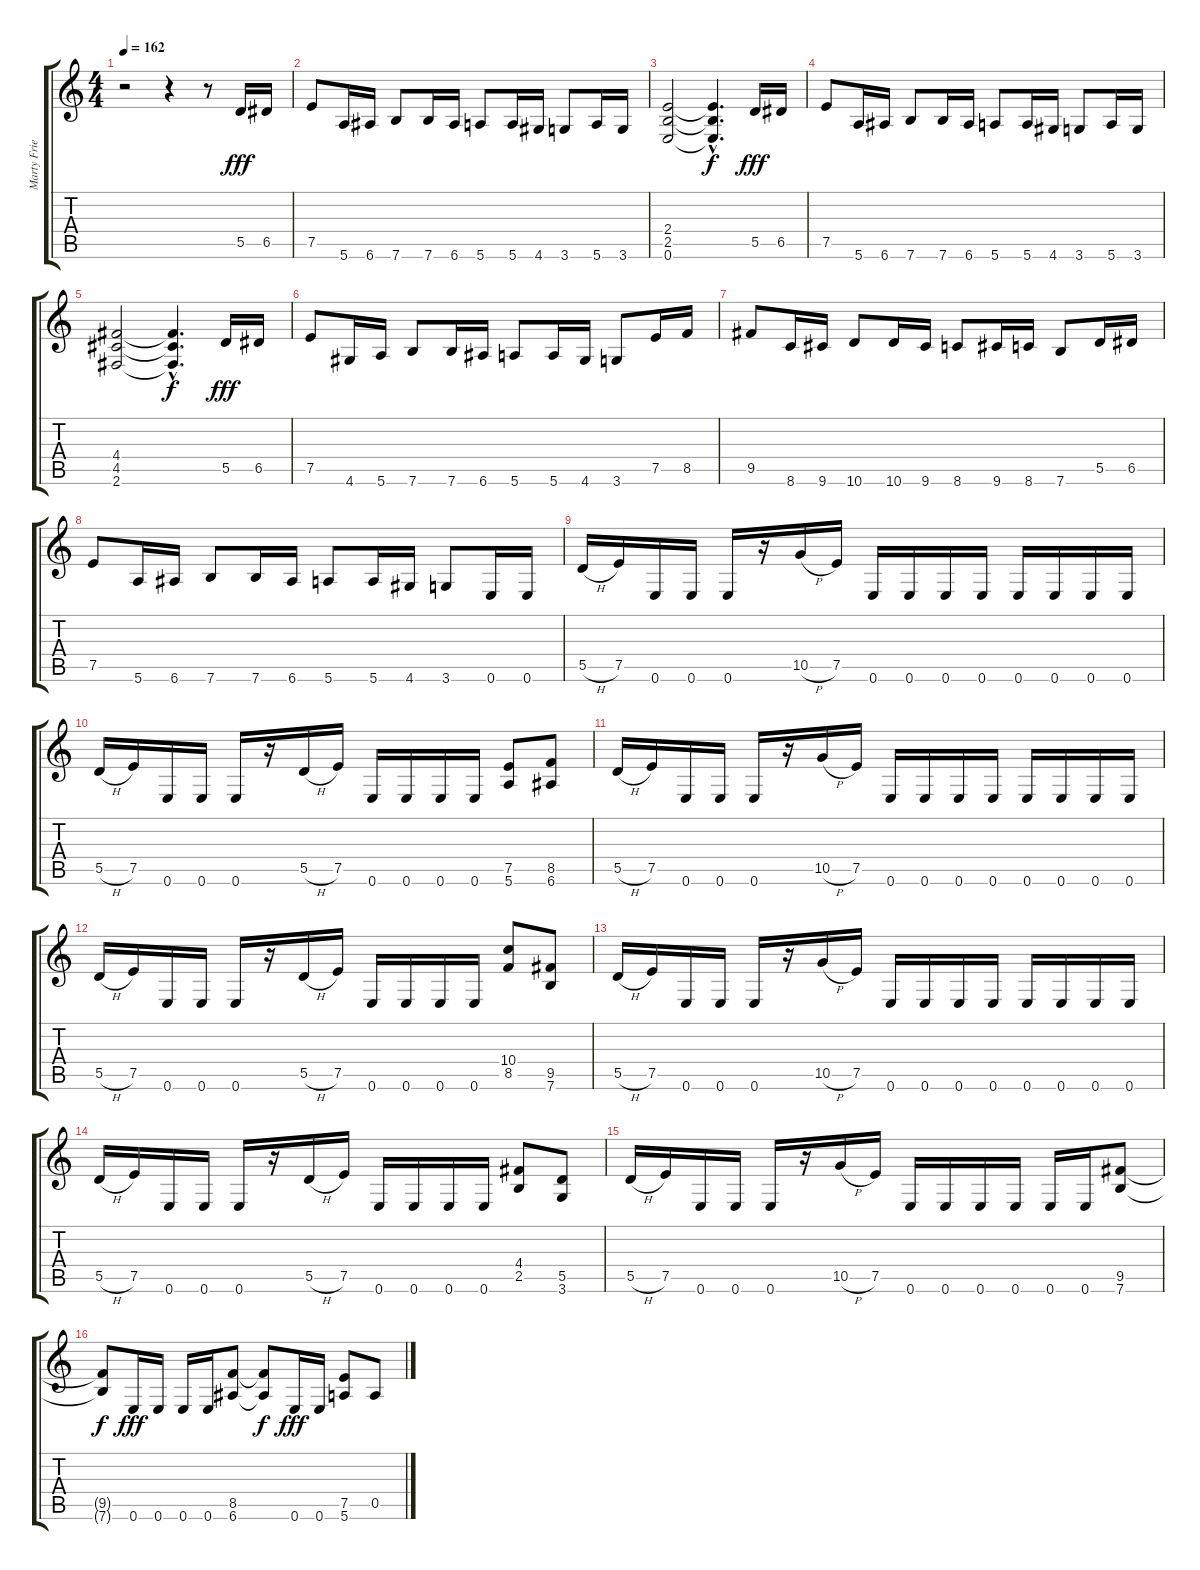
\track ("Marty Friedman" "Marty Frie") {instrument distortionguitar}
\staff {score tabs}
\tuning (E4 B3 G3 D3 A2 E2) {hide}
\ts (4 4)
\tempo 162
\clef g2
\ks c
r.2{dy fff instrument distortionguitar} r.4 r.8 5.5.16 6.5.16 |
7.5.8 5.6.16 6.6.16 7.6.8 7.6.16 6.6.16 5.6.8 5.6.16 4.6.16 3.6.8 5.6.16 3.6.16 |
(2.4 2.5 0.6).2 (2.4{hac t} 2.5{hac t} 0.6{hac t}).4{d dy f} 5.5.16{dy fff} 6.5.16 |
7.5.8 5.6.16 6.6.16 7.6.8 7.6.16 6.6.16 5.6.8 5.6.16 4.6.16 3.6.8 5.6.16 3.6.16 |
(4.4 4.5 2.6).2 (4.4{hac t} 4.5{hac t} 2.6{hac t}).4{d dy f} 5.5.16{dy fff} 6.5.16 |
7.5.8 4.6.16 5.6.16 7.6.8 7.6.16 6.6.16 5.6.8 5.6.16 4.6.16 3.6.8 7.5.16 8.5.16 |
9.5.8 8.6.16 9.6.16 10.6.8 10.6.16 9.6.16 8.6.8 9.6.16 8.6.16 7.6.8 5.5.16 6.5.16 |
7.5.8 5.6.16 6.6.16 7.6.8 7.6.16 6.6.16 5.6.8 5.6.16 4.6.16 3.6.8 0.6.16 0.6.16 |
5.5{h}.16 7.5.16 0.6.16 0.6.16 0.6.16 r.16 10.5{h}.16 7.5.16 0.6.16 0.6.16 0.6.16 0.6.16 0.6.16 0.6.16 0.6.16 0.6.16 |
5.5{h}.16 7.5.16 0.6.16 0.6.16 0.6.16 r.16 5.5{h}.16 7.5.16 0.6.16 0.6.16 0.6.16 0.6.16 (7.5 5.6).8 (8.5 6.6).8 |
5.5{h}.16 7.5.16 0.6.16 0.6.16 0.6.16 r.16 10.5{h}.16 7.5.16 0.6.16 0.6.16 0.6.16 0.6.16 0.6.16 0.6.16 0.6.16 0.6.16 |
5.5{h}.16 7.5.16 0.6.16 0.6.16 0.6.16 r.16 5.5{h}.16 7.5.16 0.6.16 0.6.16 0.6.16 0.6.16 (10.4 8.5).8 (9.5 7.6).8 |
5.5{h}.16 7.5.16 0.6.16 0.6.16 0.6.16 r.16 10.5{h}.16 7.5.16 0.6.16 0.6.16 0.6.16 0.6.16 0.6.16 0.6.16 0.6.16 0.6.16 |
5.5{h}.16 7.5.16 0.6.16 0.6.16 0.6.16 r.16 5.5{h}.16 7.5.16 0.6.16 0.6.16 0.6.16 0.6.16 (4.4 2.5).8 (5.5 3.6).8 |
5.5{h}.16 7.5.16 0.6.16 0.6.16 0.6.16 r.16 10.5{h}.16 7.5.16 0.6.16 0.6.16 0.6.16 0.6.16 0.6.16 0.6.16 (9.5 7.6).8 |
(9.5{t} 7.6{t}).8{dy f} 0.6.16{dy fff} 0.6.16 0.6.16 0.6.16 (8.5 6.6).8 (8.5{t} 6.6{t}).8{dy f} 0.6.16{dy fff} 0.6.16 (7.5 5.6).8 0.5.8
